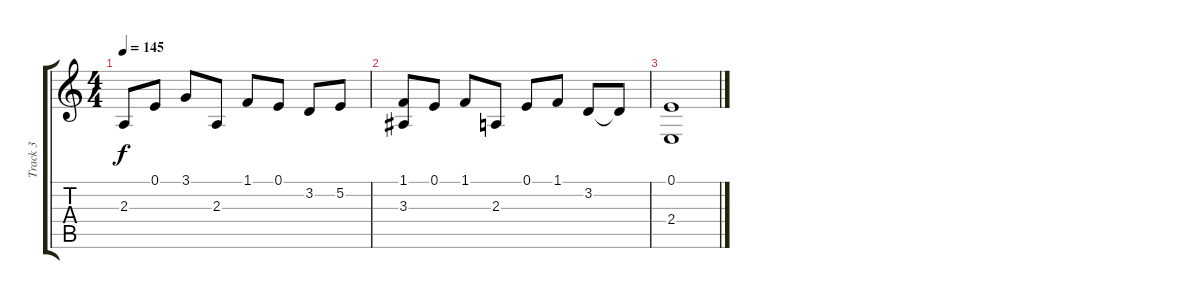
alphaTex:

\track ("Track 3" "Track 3") {instrument brightacousticpiano}
\staff {score tabs}
\tuning (E4 B3 G3 D3 A2 E2) {hide}
\ts (4 4)
\tempo 145
\clef g2
\ks c
2.3.8{dy f} 0.1.8 3.1.8 2.3.8 1.1.8 0.1.8 3.2.8 5.2.8 |
(1.1 3.3).8 0.1.8 1.1.8 2.3.8 0.1.8 1.1.8 3.2.8 3.2{t}.8 |
(0.1 2.4).1
